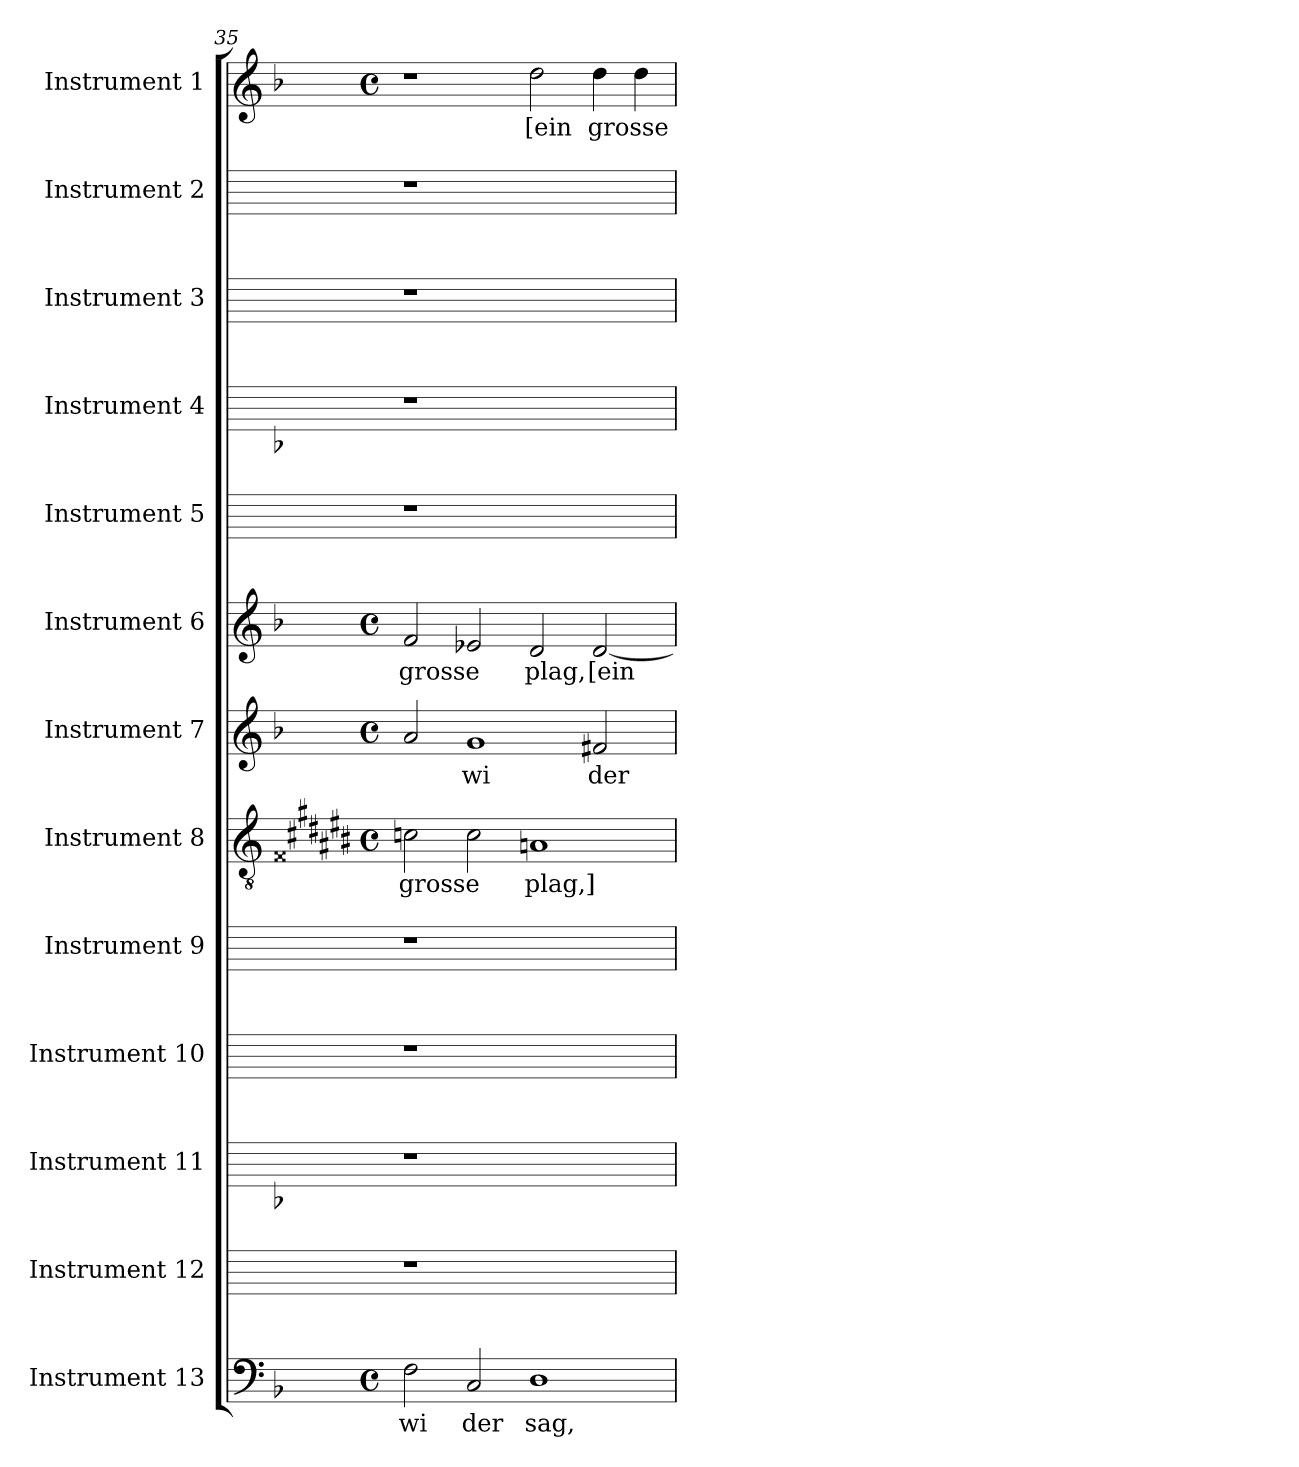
**kern	**text	**kern	**kern	**kern	**kern	**kern	**text	**kern	**text	**kern	**text	**kern	**kern	**kern	**kern	**kern	**text
*part13	*part13	*part12	*part11	*part10	*part9	*part8	*part8	*part7	*part7	*part6	*part6	*part5	*part4	*part3	*part2	*part1	*part1
*staff13	*staff13	*staff12	*staff11	*staff10	*staff9	*staff8	*staff8	*staff7	*staff7	*staff6	*staff6	*staff5	*staff4	*staff3	*staff2	*staff1	*staff1
*I"Instrument 13	*	*I"Instrument 12	*I"Instrument 11	*I"Instrument 10	*I"Instrument 9	*I"Instrument 8	*	*I"Instrument 7	*	*I"Instrument 6	*	*I"Instrument 5	*I"Instrument 4	*I"Instrument 3	*I"Instrument 2	*I"Instrument 1	*
!!LO:LB:g=z
*clefF4	*	*	*	*	*	*clefGv2	*	*clefG2	*	*clefG2	*	*	*	*	*	*clefG2	*
*ITrd-3c-5	*	*ITrd-2c-3	*ITrd1c2	*ITrd-2c-3	*ITrd-2c-3	*ITrd-2c-3	*	*ITrd-3c-5	*	*	*	*ITrd-2c-3	*ITrd1c2	*ITrd-2c-3	*ITrd-2c-3	*ITrd1c2	*
*k[b-e-]	*	*	*k[b-e-a-]	*	*	*k[f##c#g#d#a#e#b#]	*	*k[b-e-]	*	*k[b-]	*	*	*k[b-e-a-]	*	*	*k[b-e-a-]	*
*B-:	*	*	*E-:	*	*	*G#:	*	*B-:	*	*F:	*	*	*E-:	*	*	*E-:	*
*M4/4	*	*	*	*	*	*M4/4	*	*M4/4	*	*M4/4	*	*	*	*	*	*M4/4	*
*met(c)	*	*	*	*	*	*met(c)	*	*met(c)	*	*met(c)	*	*	*	*	*	*met(c)	*
=35	=35	=35	=35	=35	=35	=35	=35	=35	=35	=35	=35	=35	=35	=35	=35	=35	=35
!	!LO:LY:b:cj	!	!	!	!	!	!LO:LY:b:cj	!	!	!	!LO:LY:b:cj	!	!	!	!	!	!
2B-\	wi	1r	1r	1r	1r	2e-\	grosse	2dd/	.	2f/	grosse	1r	1r	1r	1r	1r	.
!	!LO:LY:b:cj	!	!	!	!	!	!	!	!LO:LY:b:cj	!	!	!	!	!	!	!	!
2F/	der	.	.	.	.	2e-\	.	1cc	wi	2e-X/	.	.	.	.	.	.	.
!	!LO:LY:b:cj	!	!	!	!	!	!LO:LY:b:cj	!	!	!	!LO:LY:b:cj	!	!	!	!	!	!LO:LY:b:cj
1G	sag,	1ryy	1ryy	1ryy	1ryy	1c	plag,]	.	.	2d/	plag,	1ryy	1ryy	1ryy	1ryy	2cc\	[ein
!	!	!	!	!	!	!	!	!	!LO:LY:b:cj	!	!LO:LY:b	!	!	!	!	!	!LO:LY:b:cj
.	.	.	.	.	.	.	.	2bn/	der	[<2d/	[ein	.	.	.	.	4cc\	grosse
.	.	.	.	.	.	.	.	.	.	.	.	.	.	.	.	4cc\	.
=	=	=	=	=	=	=	=	=	=	=	=	=	=	=	=	=	=
*-	*-	*-	*-	*-	*-	*-	*-	*-	*-	*-	*-	*-	*-	*-	*-	*-	*-
